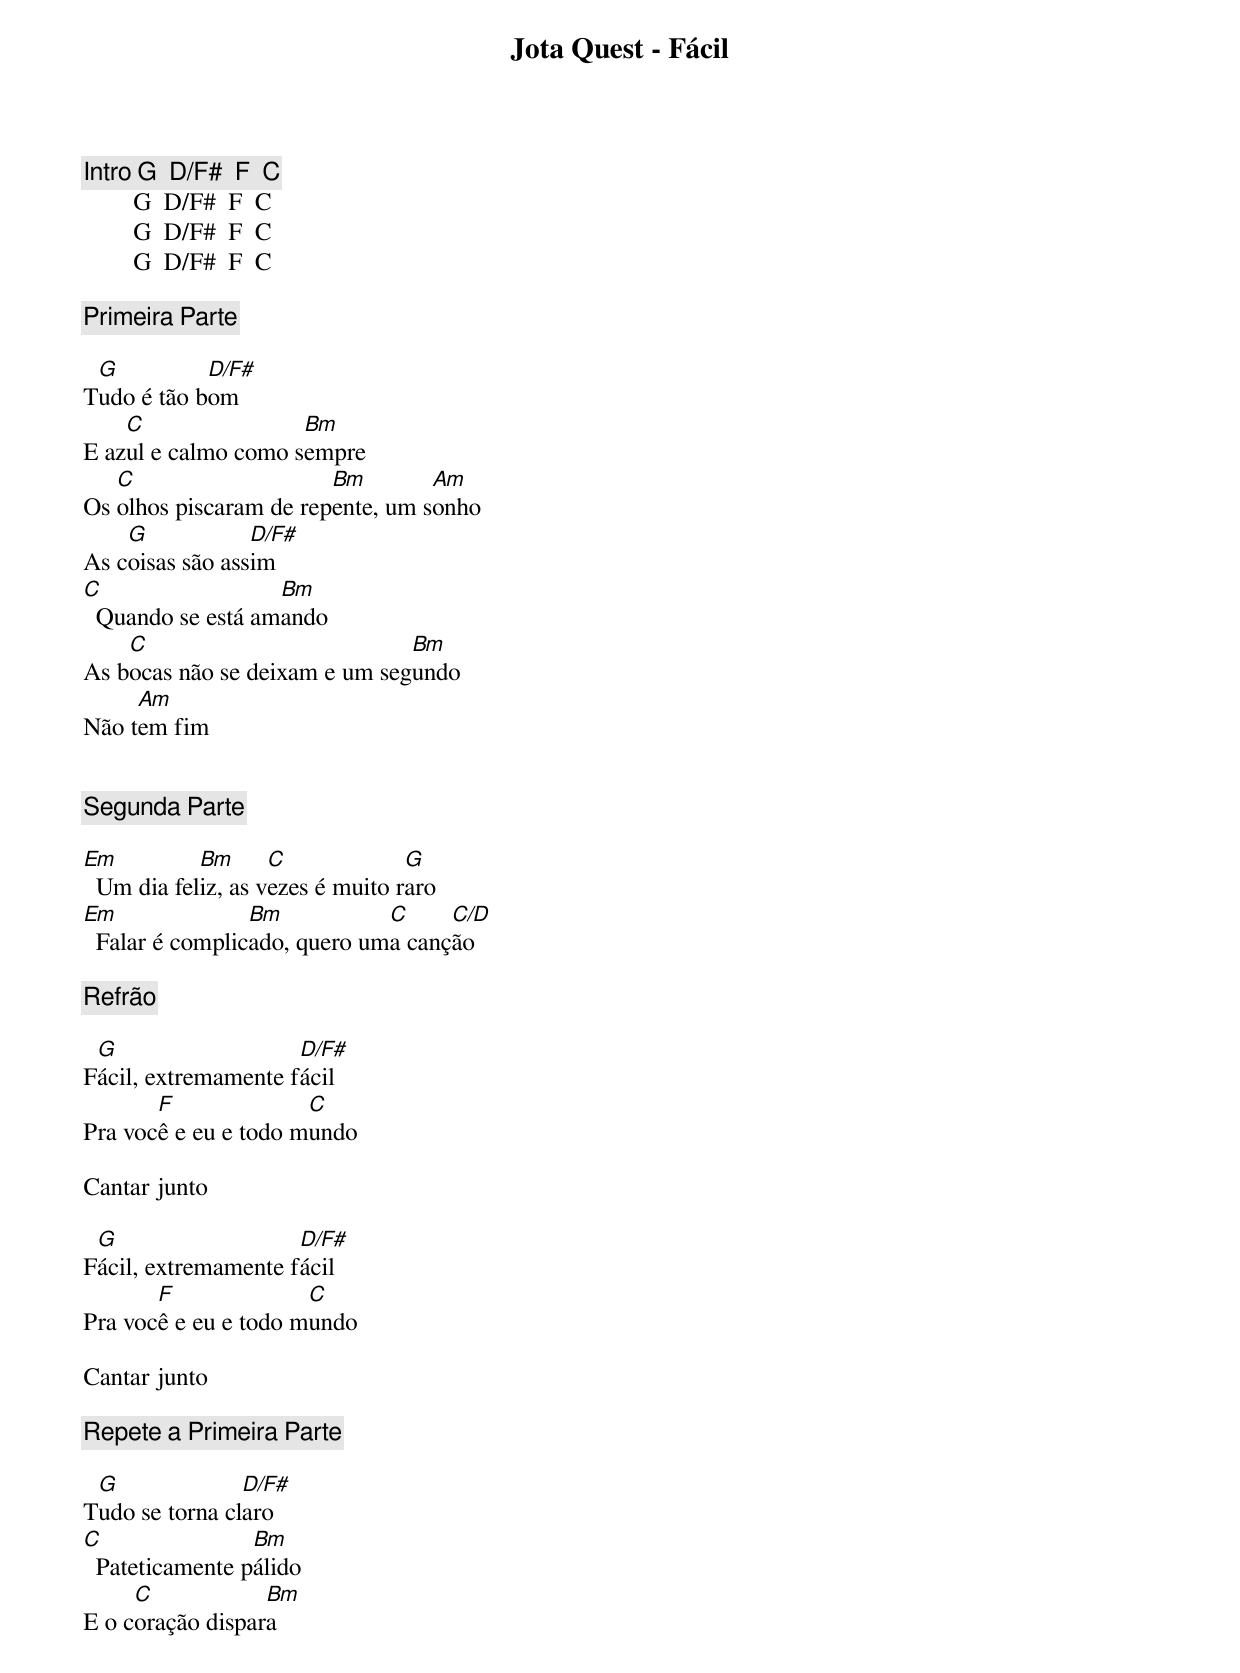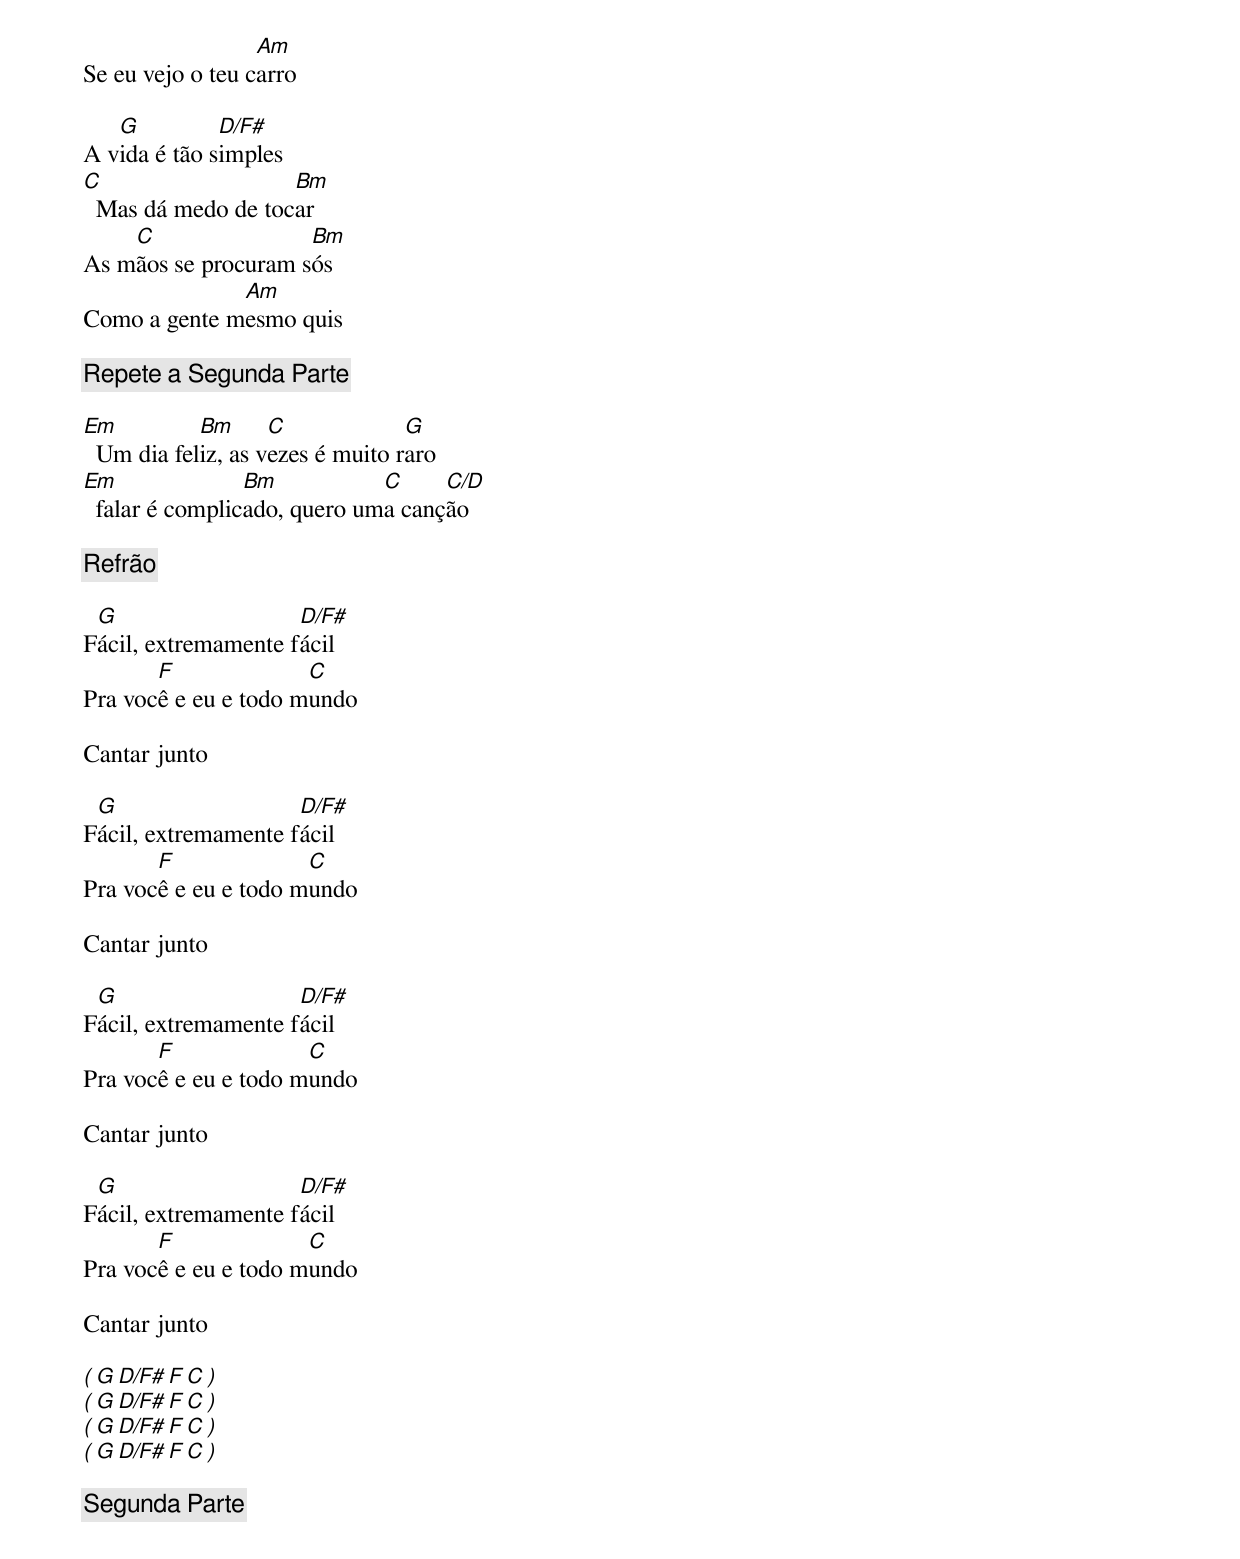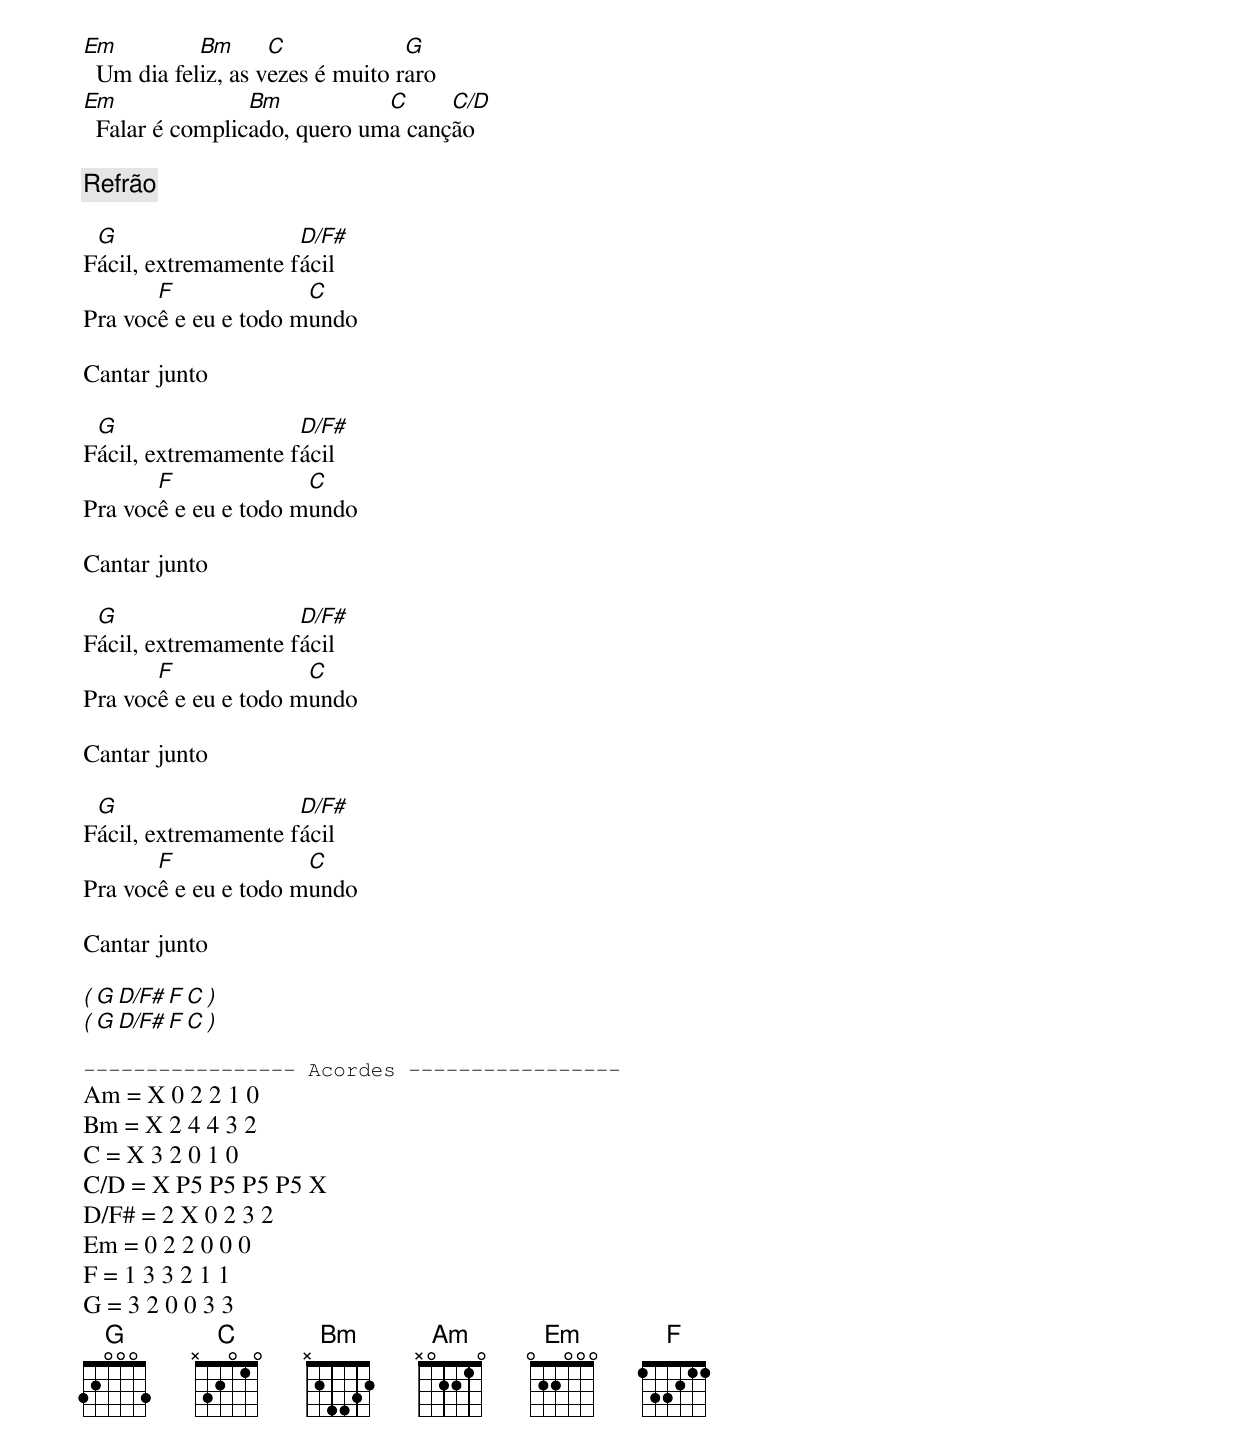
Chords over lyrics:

Jota Quest - Fácil

[Intro] G  D/F#  F  C
        G  D/F#  F  C
        G  D/F#  F  C
        G  D/F#  F  C

[Primeira Parte]

 G          D/F#
Tudo é tão bom
    C                Bm
E azul e calmo como sempre
   C                    Bm        Am
Os olhos piscaram de repente, um sonho
    G            D/F#
As coisas são assim
C                  Bm
  Quando se está amando
    C                          Bm
As bocas não se deixam e um segundo
     Am
Não tem fim


[Segunda Parte]

Em          Bm      C             G
  Um dia feliz, as vezes é muito raro
Em               Bm           C     C/D
  Falar é complicado, quero uma canção

[Refrão]

 G                   D/F#
Fácil, extremamente fácil
       F              C
Pra você e eu e todo mundo

Cantar junto

 G                   D/F#
Fácil, extremamente fácil
       F              C
Pra você e eu e todo mundo

Cantar junto

[Repete a Primeira Parte]

 G              D/F#
Tudo se torna claro
C                Bm
  Pateticamente pálido
     C            Bm
E o coração dispara
                  Am
Se eu vejo o teu carro

   G          D/F#
A vida é tão simples
C                   Bm
  Mas dá medo de tocar
    C                Bm
As mãos se procuram sós
              Am
Como a gente mesmo quis

[Repete a Segunda Parte]

Em          Bm      C             G
  Um dia feliz, as vezes é muito raro
Em               Bm           C     C/D
  falar é complicado, quero uma canção

[Refrão]

 G                   D/F#
Fácil, extremamente fácil
       F              C
Pra você e eu e todo mundo

Cantar junto

 G                   D/F#
Fácil, extremamente fácil
       F              C
Pra você e eu e todo mundo

Cantar junto

 G                   D/F#
Fácil, extremamente fácil
       F              C
Pra você e eu e todo mundo

Cantar junto

 G                   D/F#
Fácil, extremamente fácil
       F              C
Pra você e eu e todo mundo

Cantar junto

( G  D/F#  F  C )
( G  D/F#  F  C )
( G  D/F#  F  C )
( G  D/F#  F  C )

[Segunda Parte]

Em          Bm      C             G
  Um dia feliz, as vezes é muito raro
Em               Bm           C     C/D
  Falar é complicado, quero uma canção

[Refrão]

 G                   D/F#
Fácil, extremamente fácil
       F              C
Pra você e eu e todo mundo

Cantar junto

 G                   D/F#
Fácil, extremamente fácil
       F              C
Pra você e eu e todo mundo

Cantar junto

 G                   D/F#
Fácil, extremamente fácil
       F              C
Pra você e eu e todo mundo

Cantar junto

 G                   D/F#
Fácil, extremamente fácil
       F              C
Pra você e eu e todo mundo

Cantar junto

( G  D/F#  F  C )
( G  D/F#  F  C )

----------------- Acordes -----------------
Am = X 0 2 2 1 0
Bm = X 2 4 4 3 2
C = X 3 2 0 1 0
C/D = X P5 P5 P5 P5 X
D/F# = 2 X 0 2 3 2
Em = 0 2 2 0 0 0
F = 1 3 3 2 1 1
G = 3 2 0 0 3 3
